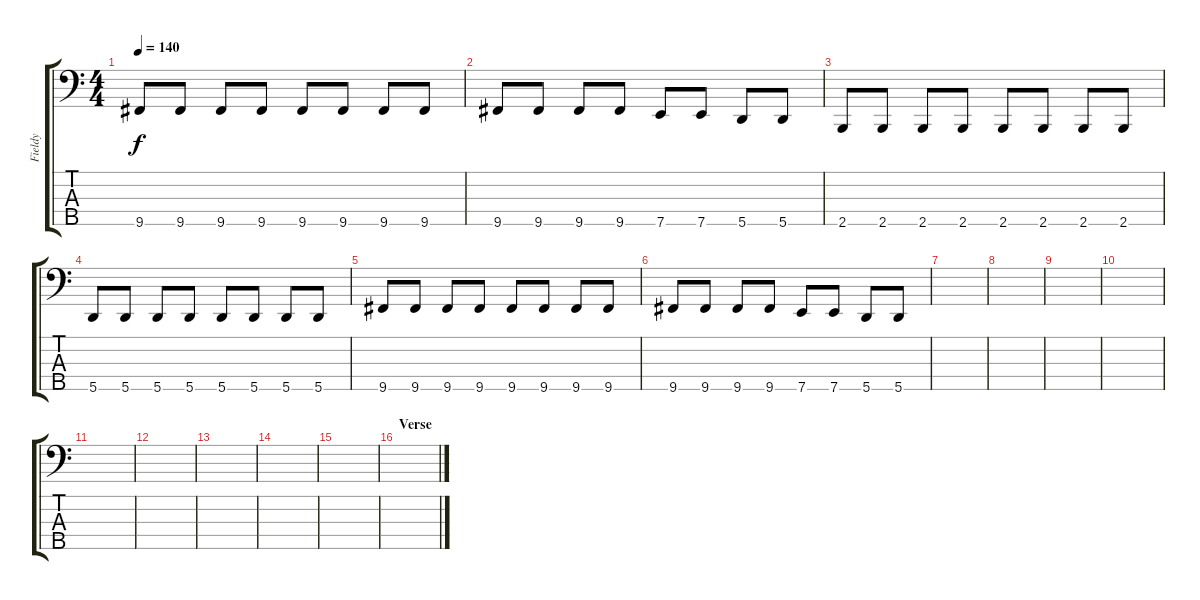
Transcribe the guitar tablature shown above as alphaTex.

\track ("Fieldy" "Fieldy") {instrument slapbass1}
\staff {score tabs}
\tuning (F2 C2 G1 D1 A0) {hide}
\ts (4 4)
\tempo 140
\clef f4
\ks c
9.5.8{dy f} 9.5.8 9.5.8 9.5.8 9.5.8 9.5.8 9.5.8 9.5.8 |
9.5.8 9.5.8 9.5.8 9.5.8 7.5.8 7.5.8 5.5.8 5.5.8 |
2.5.8 2.5.8 2.5.8 2.5.8 2.5.8 2.5.8 2.5.8 2.5.8 |
5.5.8 5.5.8 5.5.8 5.5.8 5.5.8 5.5.8 5.5.8 5.5.8 |
9.5.8 9.5.8 9.5.8 9.5.8 9.5.8 9.5.8 9.5.8 9.5.8 |
9.5.8 9.5.8 9.5.8 9.5.8 7.5.8 7.5.8 5.5.8 5.5.8 |
|
|
|
|
|
|
|
|
|
\section ("" "Verse")
